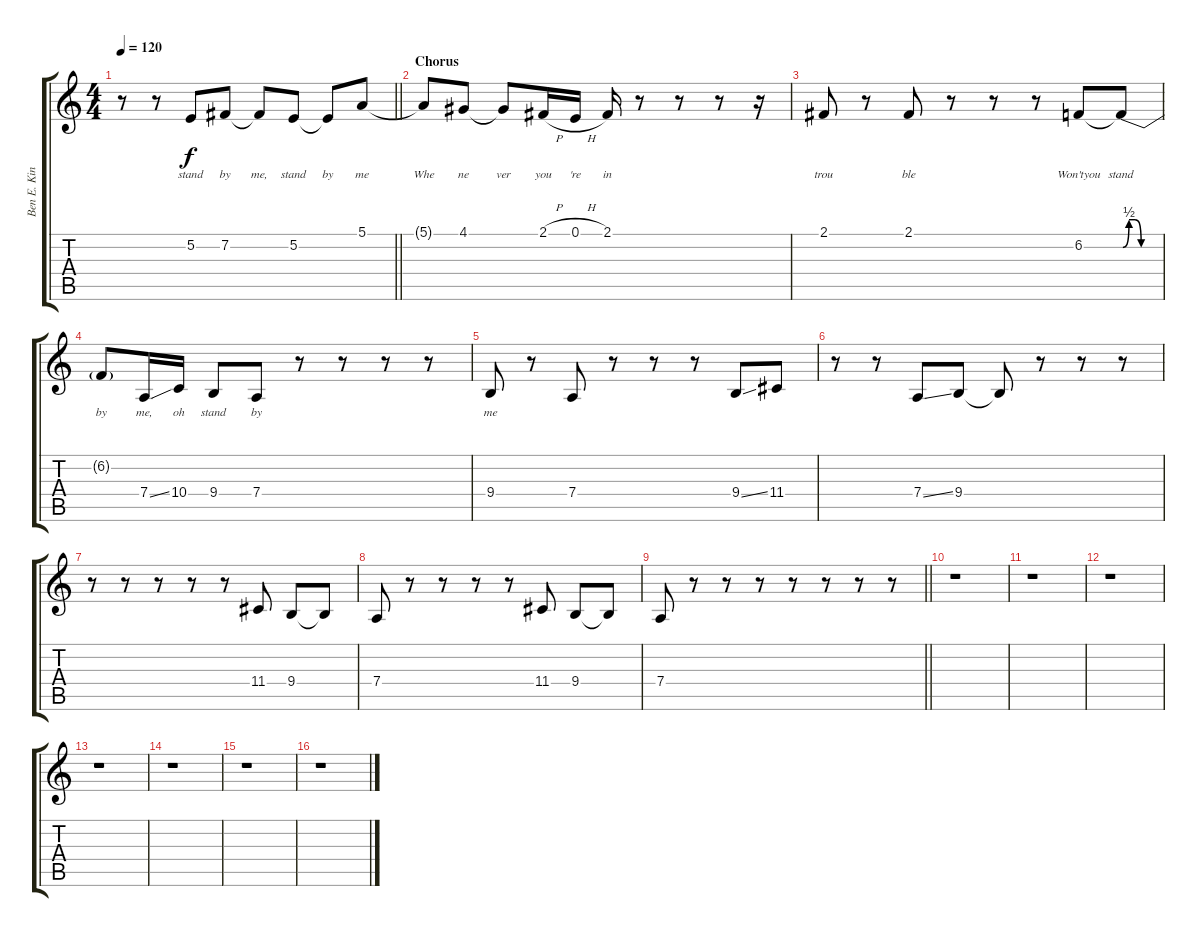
\track ("Ben E. King (Voice)" "Ben E. Kin") {instrument englishhorn}
\staff {score tabs}
\tuning (E4 B3 G3 D3 A2 E2) {hide}
\ts (4 4)
\tempo 120
\clef g2
\barLineRight lightlight
\ks c
r.8{dy f} r.8 5.2.8{lyrics (0 "stand") lyrics (1 "") lyrics (2 "") lyrics (3 "") lyrics (4 "")} 7.2.8{lyrics (0 "by") lyrics (1 "") lyrics (2 "") lyrics (3 "") lyrics (4 "")} 7.2{t}.8{lyrics (0 "me,") lyrics (1 "") lyrics (2 "") lyrics (3 "") lyrics (4 "")} 5.2.8{lyrics (0 "stand") lyrics (1 "") lyrics (2 "") lyrics (3 "") lyrics (4 "")} 5.2{t}.8{lyrics (0 "by") lyrics (1 "") lyrics (2 "") lyrics (3 "") lyrics (4 "")} 5.1.8{lyrics (0 "me") lyrics (1 "") lyrics (2 "") lyrics (3 "") lyrics (4 "")} |
\section ("" "Chorus")
5.1{t}.8{lyrics (0 "Whe") lyrics (1 "") lyrics (2 "") lyrics (3 "") lyrics (4 "")} 4.1.8{lyrics (0 "ne") lyrics (1 "") lyrics (2 "") lyrics (3 "") lyrics (4 "")} 4.1{t}.8{lyrics (0 "ver") lyrics (1 "") lyrics (2 "") lyrics (3 "") lyrics (4 "")} 2.1{h}.16{lyrics (0 "you") lyrics (1 "") lyrics (2 "") lyrics (3 "") lyrics (4 "")} 0.1{h}.16{lyrics (0 "'re") lyrics (1 "") lyrics (2 "") lyrics (3 "") lyrics (4 "")} 2.1.16{lyrics (0 "in") lyrics (1 "") lyrics (2 "") lyrics (3 "") lyrics (4 "")} r.8 r.8 r.8 r.16 |
2.1.8{lyrics (0 "trou") lyrics (1 "") lyrics (2 "") lyrics (3 "") lyrics (4 "")} r.8 2.1.8{lyrics (0 "ble") lyrics (1 "") lyrics (2 "") lyrics (3 "") lyrics (4 "")} r.8 r.8 r.8 6.2.8{lyrics (0 "Won'tyou") lyrics (1 "") lyrics (2 "") lyrics (3 "") lyrics (4 "")} 6.2{be (custom 0 0 10 2 20 2 30 0 60 0) t}.8{lyrics (0 "stand") lyrics (1 "") lyrics (2 "") lyrics (3 "") lyrics (4 "")} |
6.2{t}.8{lyrics (0 "by") lyrics (1 "") lyrics (2 "") lyrics (3 "") lyrics (4 "")} 7.4{ss}.16{lyrics (0 "me,") lyrics (1 "") lyrics (2 "") lyrics (3 "") lyrics (4 "")} 10.4.16{lyrics (0 "oh") lyrics (1 "") lyrics (2 "") lyrics (3 "") lyrics (4 "")} 9.4.8{lyrics (0 "stand") lyrics (1 "") lyrics (2 "") lyrics (3 "") lyrics (4 "")} 7.4.8{lyrics (0 "by") lyrics (1 "") lyrics (2 "") lyrics (3 "") lyrics (4 "")} r.8 r.8 r.8 r.8 |
9.4.8{lyrics (0 "me") lyrics (1 "") lyrics (2 "") lyrics (3 "") lyrics (4 "")} r.8 7.4.8 r.8 r.8 r.8 9.4{ss}.8 11.4.8 |
r.8 r.8 7.4{ss}.8 9.4.8 9.4{t}.8 r.8 r.8 r.8 |
r.8 r.8 r.8 r.8 r.8 11.4.8 9.4.8 9.4{t}.8 |
7.4.8 r.8 r.8 r.8 r.8 11.4.8 9.4.8 9.4{t}.8 |
\barLineRight lightlight
7.4.8 r.8 r.8 r.8 r.8 r.8 r.8 r.8 |
r.1 |
r.1 |
r.1 |
r.1 |
r.1 |
r.1 |
r.1
